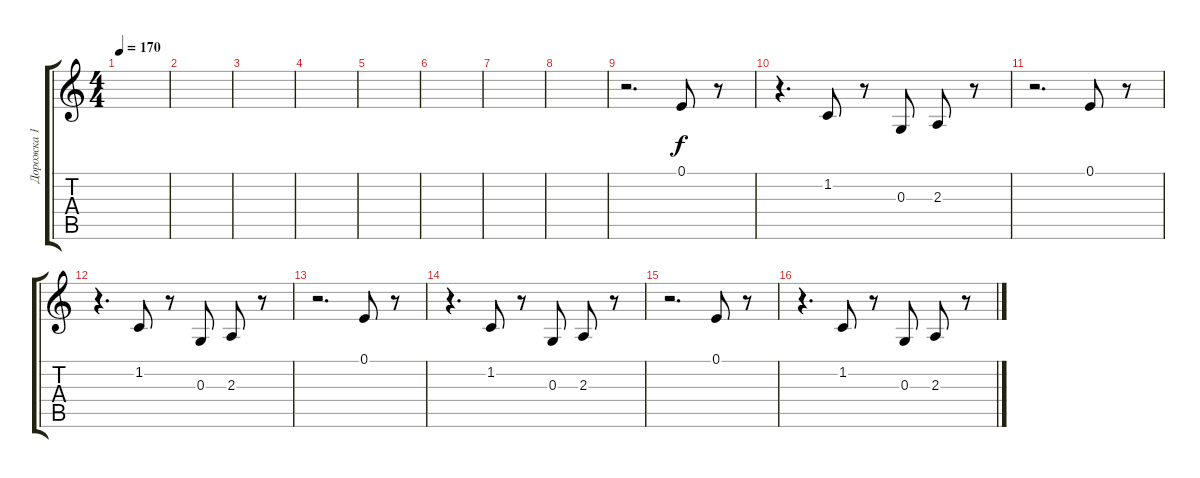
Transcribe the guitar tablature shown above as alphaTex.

\track ("Дорожка 1" "Дорожка 1") {instrument woodblock}
\staff {score tabs}
\tuning (E4 B3 G3 D3 A2 E2) {hide}
\ts (4 4)
\tempo 170
\clef g2
\ks c
|
|
|
|
|
|
|
|
r.2{d} 0.1.8 r.8 |
r.4{d} 1.2.8 r.8 0.3.8 2.3.8 r.8 |
r.2{d} 0.1.8 r.8 |
r.4{d} 1.2.8 r.8 0.3.8 2.3.8 r.8 |
r.2{d} 0.1.8 r.8 |
r.4{d} 1.2.8 r.8 0.3.8 2.3.8 r.8 |
r.2{d} 0.1.8 r.8 |
r.4{d} 1.2.8 r.8 0.3.8 2.3.8 r.8
